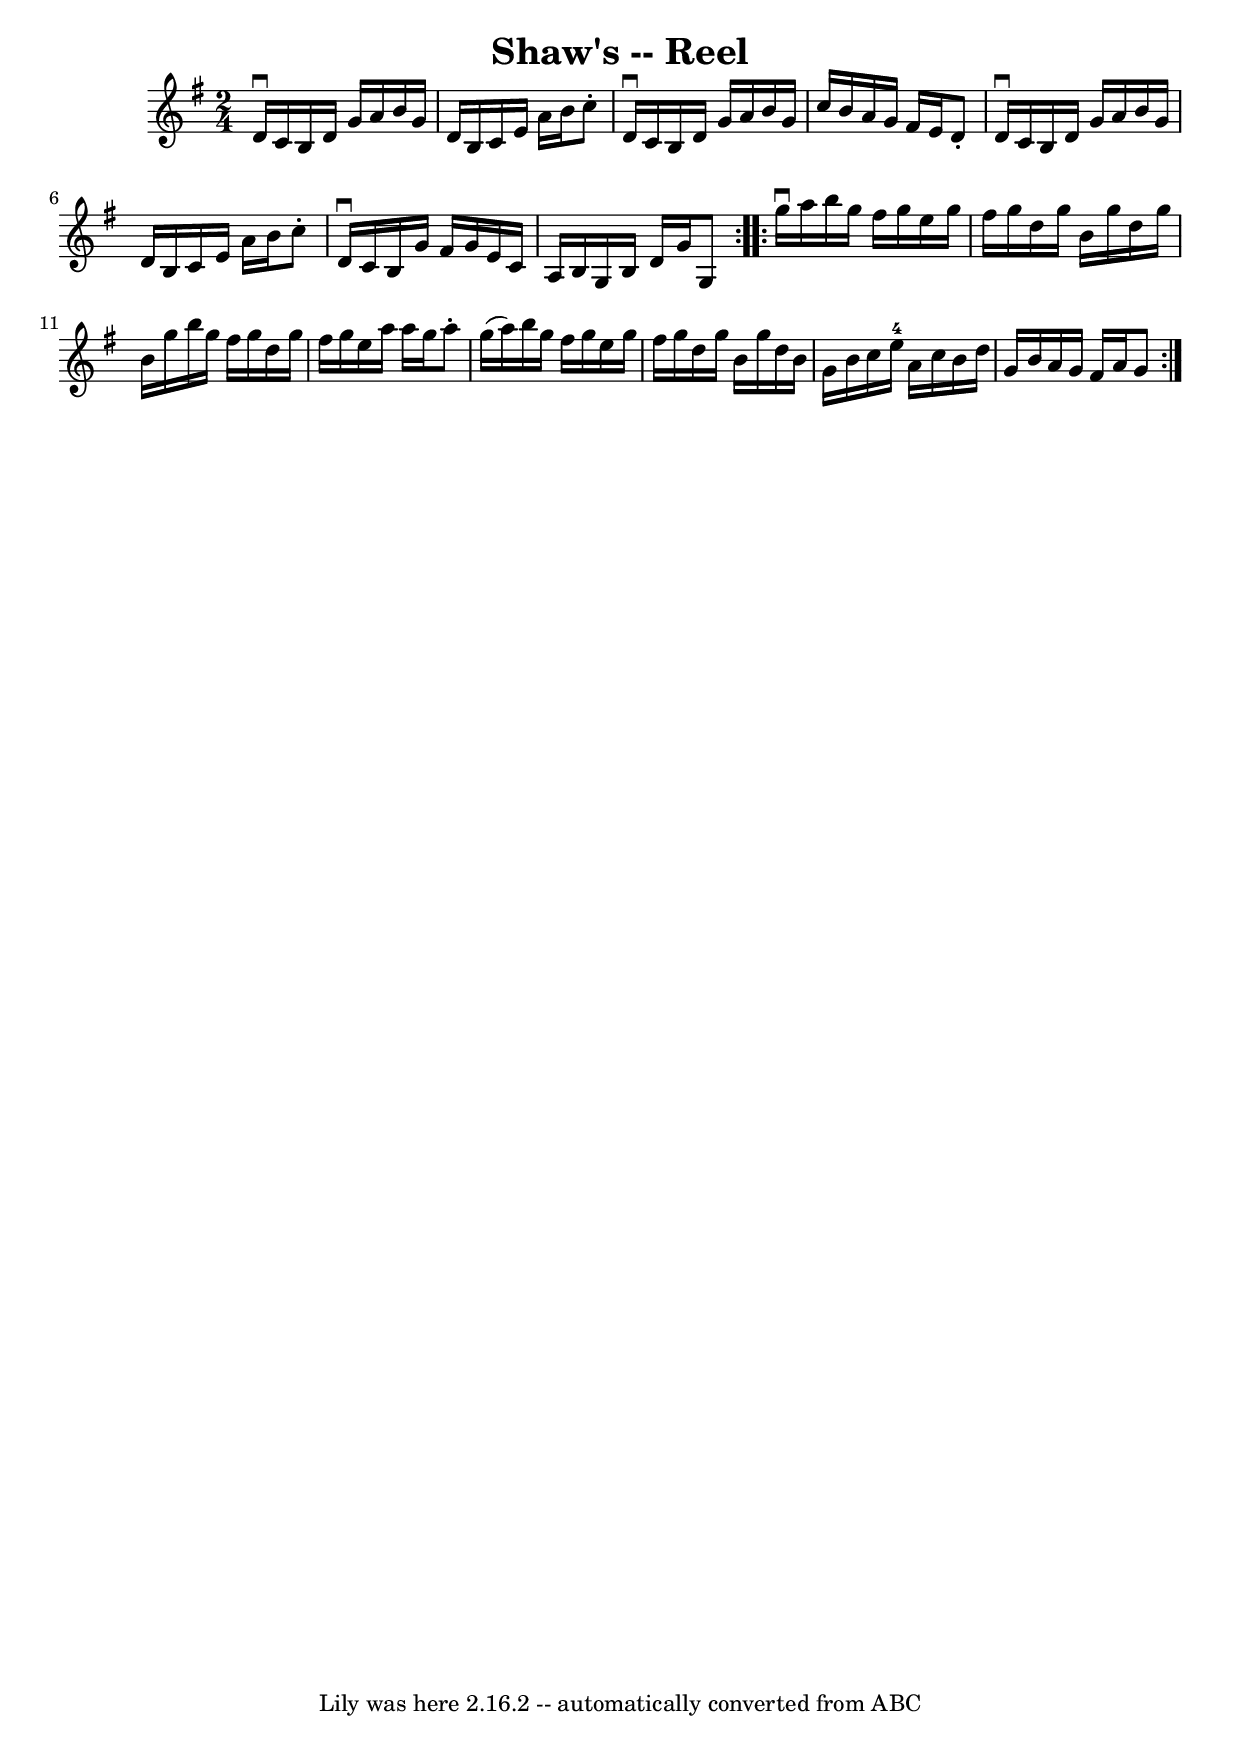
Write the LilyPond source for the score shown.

\version "2.16.2"
\include "Mammoth.ily"
\header {
  %% book = "Ryan's Mammoth Collection"
 crossRefNumber = "1"
 footnotes = "\\\\386"
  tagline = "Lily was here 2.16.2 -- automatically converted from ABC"
  title = "Shaw's -- Reel"

}
voicedefault =  {



  \repeat volta 2 {

    \time 2/4 
    \key g \major d'16^\downbow c'16   |
 b16 d'16 g'16 a'16 b'16 g'16 d'16 b16     |
 c'16 e'16 a'16 b'16 c''8-. d'16^\downbow c'16     |
 b16 d'16 g'16 a'16 b'16 g'16 c''16 b'16     |
 a'16 g'16 fis'16 e'16 d'8-. d'16^\downbow c'16     |
 b16 d'16 g'16 a'16 b'16 g'16 d'16 b16     |
 c'16 e'16 a'16 b'16 c''8-. d'16^\downbow c'16     |
 b16 g'16 fis'16 g'16 e'16 c'16 a16 b16     |
 g16 b16 d'16 g'16 g8  
  }   
  
  \repeat volta 2 { g''16^\downbow a''16   |
 b''16 g''16 fis''16 g''16 e''16 g''16 fis''16 g''16     |
 d''16 g''16 b'16 g''16 d''16 g''16 b'16 g''16     |
 b''16 g''16 fis''16 g''16 d''16 g''16 fis''16 g''16     |
 e''16 a''16 a''16 g''16 a''8-. g''16 (a''16)    |
 b''16 g''16 fis''16 g''16 e''16 g''16 fis''16 g''16      |
 d''16 g''16 b'16 g''16 d''16 b'16 g'16 b'16     |
 c''16 e''16-4 a'16 c''16 b'16 d''16 g'16 b'16  |
 a'16 g'16 fis'16 a'16 g'8  
  }   

}

\score{
  <<

    \context Staff="default"
    {
      \voicedefault 
      
    }

  >>
  \layout {
    
  }
  \midi {
  }

}
